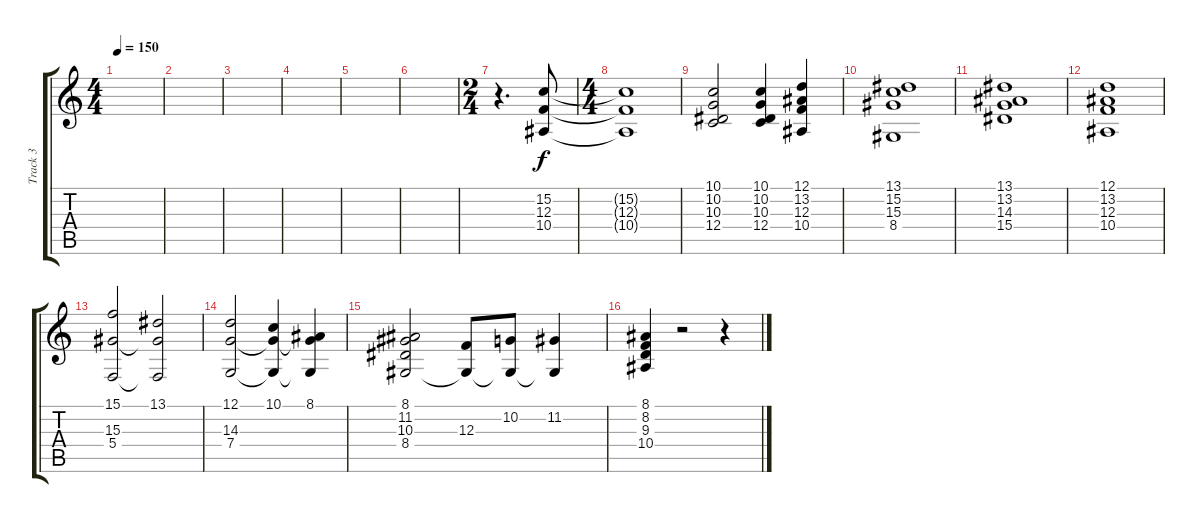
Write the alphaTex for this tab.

\track ("Track 3" "Track 3") {instrument brightacousticpiano}
\staff {score tabs}
\tuning (D4 A3 F3 C3 G2 D2) {hide}
\ts (4 4)
\tempo 150
\clef g2
\ks c
|
|
|
|
|
|
\ts (2 4)
r.4{d} (15.2 12.3 10.4).8{dy f volume 10 instrument synthstrings2} |
\ts (4 4)
(15.2{t} 12.3{t} 10.4{t}).1 |
(10.1 10.2 10.3 12.4).2 (10.1 10.2 10.3 12.4).4 (12.1 13.2 12.3 10.4).4 |
(13.1 15.2 15.3 8.4).1 |
(13.1 13.2 14.3 15.4).1 |
(12.1 13.2 12.3 10.4).1 |
(15.1 15.3 5.4).2 (13.1 15.3{t} 5.4{t}).2 |
(12.1 14.3 7.4).2 (10.1 14.3{t} 7.4{t}).4 (8.1 14.3{t} 7.4{t}).4 |
(8.1 11.2 10.3 8.4).2 (12.3 8.4{t}).8 (10.2 8.4{t}).8 (11.2 8.4{t}).4 |
(8.1 8.2 9.3 10.4).4 r.2 r.4
